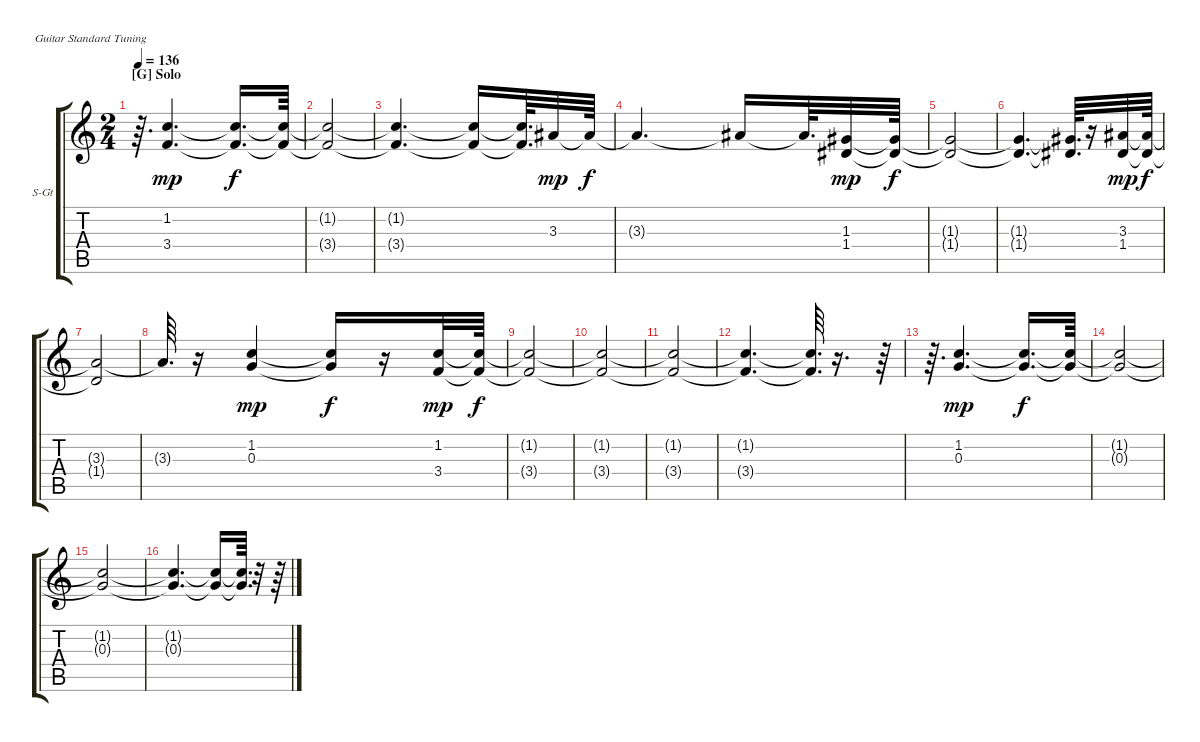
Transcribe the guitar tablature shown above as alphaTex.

\bracketExtendMode groupsimilarinstruments
\firstSystemTrackNameOrientation horizontal
\otherSystemsTrackNameOrientation horizontal
\track ("cama," "S-Gt") {solo instrument synthstrings1}
\staff {score tabs}
\tuning (E4 B3 G3 D3 A2 E2)
\displaytranspose 12
\ts (2 4)
\section ("G" "Solo")
\tempo 136
\clef g2
\ks c
r.64{d dy f} (1.2 3.4).4{d dy mp} (1.2{t} 3.4{t}).16{d dy f} (1.2{t} 3.4{t}).64 |
(1.2{t} 3.4{t}).2 |
(1.2{t} 3.4{t}).4{d} (1.2{t} 3.4{t}).16 (1.2{t} 3.4{t}).64{d} 3.3.32{dy mp} 3.3{t}.64{dy f} |
3.3{t}.4{d} 3.3{t}.16 3.3{t}.64{d} (1.3 1.4).32{dy mp} (1.3{t} 1.4{t}).64{dy f} |
(1.3{t} 1.4{t}).2 |
(1.3{t} 1.4{t}).4{d} (1.3{t} 1.4{t}).64{d} r.16 (3.3 1.4).32{dy mp} (3.3{t} 1.4{t}).64{dy f} |
(3.3{t} 1.4{t}).2 |
3.3{t}.64{d} r.16 (1.2 0.3).4{dy mp} (1.2{t} 0.3{t}).16{dy f} r.16 (1.2 3.4).32{dy mp} (1.2{t} 3.4{t}).64{dy f} |
(1.2{t} 3.4{t}).2 |
(1.2{t} 3.4{t}).2 |
(1.2{t} 3.4{t}).2 |
(1.2{t} 3.4{t}).4{d} (1.2{t} 3.4{t}).64{d} r.16{d} r.64 |
r.64{d} (1.2 0.3).4{d dy mp} (1.2{t} 0.3{t}).16{d dy f} (1.2{t} 0.3{t}).64 |
(1.2{t} 0.3{t}).2 |
(1.2{t} 0.3{t}).2 |
(1.2{t} 0.3{t}).4{d} (1.2{t} 0.3{t}).16 (1.2{t} 0.3{t}).64{d} r.32 r.64
